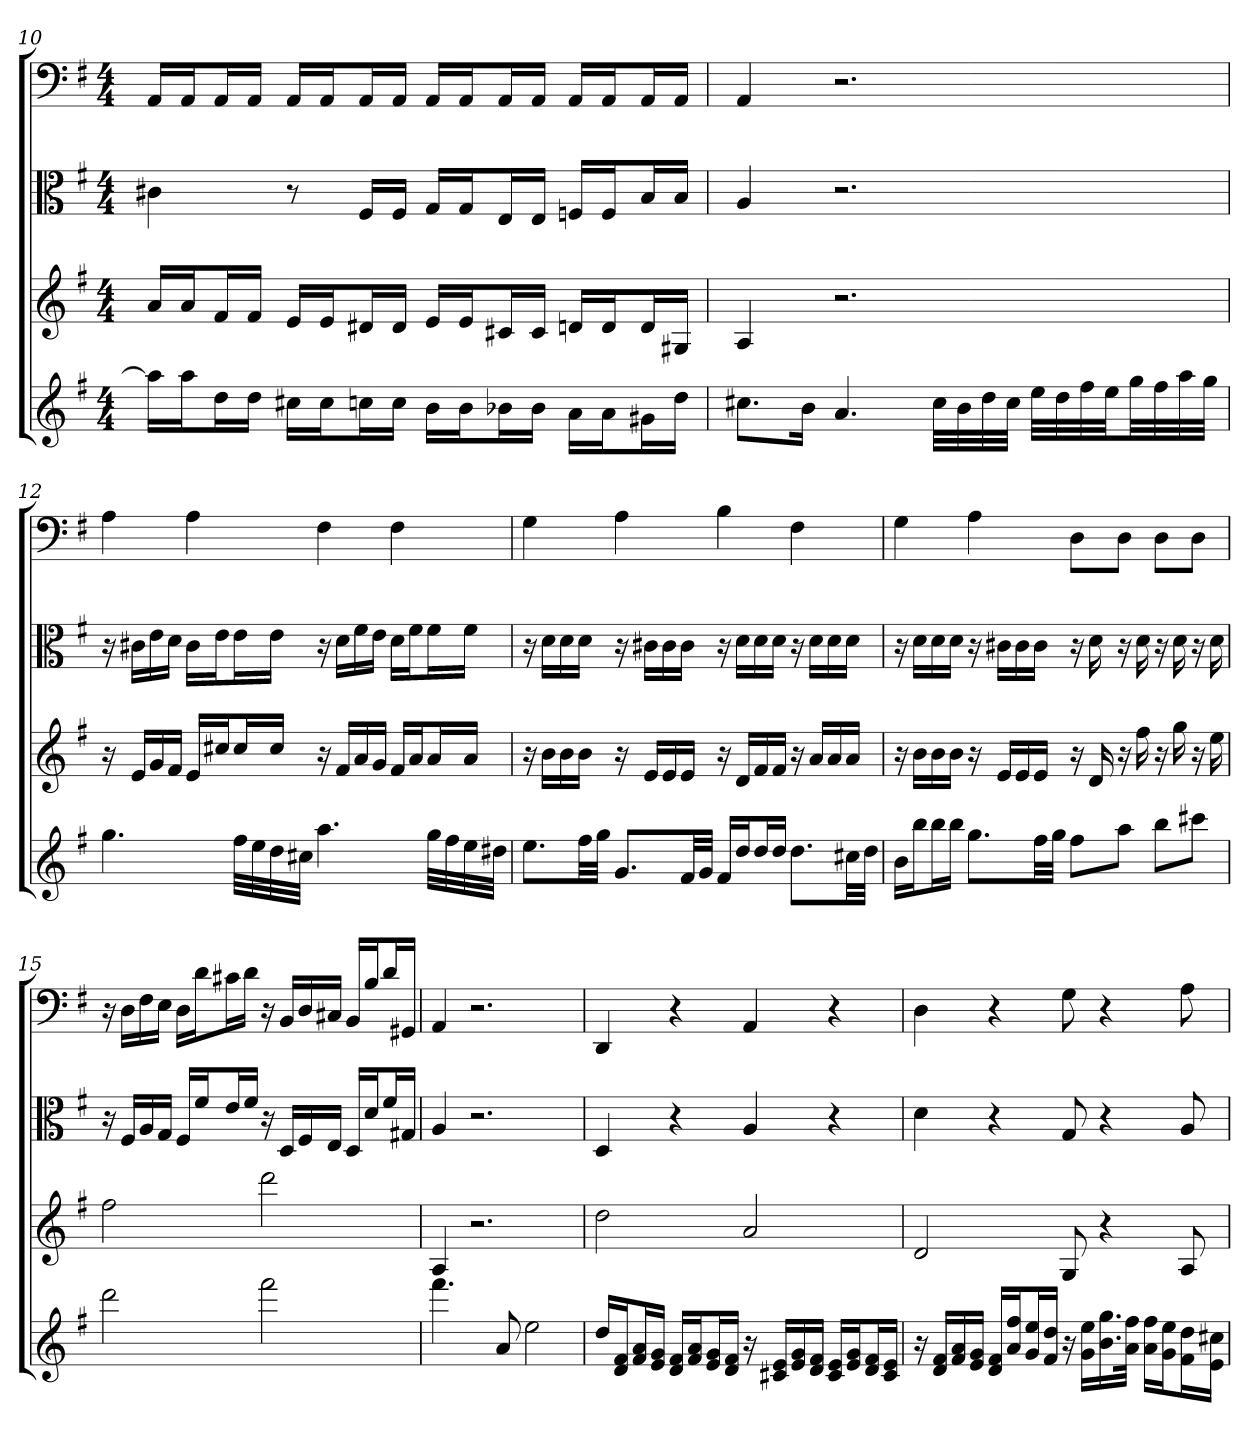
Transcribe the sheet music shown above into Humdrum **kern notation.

**kern	**kern	**kern	**kern
*part4	*part3	*part2	*part1
*staff4	*staff3	*staff2	*staff1
*	*	*clefC3	*clefF4
*k[f#]	*k[f#]	*k[f#]	*k[f#]
*G:	*G:	*G:	*G:
*M4/4	*M4/4	*M4/4	*M4/4
=10	=10	=10	=10
16aaLL]	16aLL	4c#X	16AA/LL
16aaJ	16aJ	.	16AA/J
16ddL	16f#L	.	16AA/L
16ddJJ	16f#JJ	.	16AA/JJ
16cc#XLL	16eLL	8r	16AA/LL
16cc#J	16eJ	.	16AA/J
16ccnL	16d#XL	16F#/LL	16AA/L
16ccJJ	16d#JJ	16F#/JJ	16AA/JJ
16bLL	16eLL	16G/LL	16AA/LL
16bJ	16eJ	16G/J	16AA/J
16b-XL	16c#XL	16E/L	16AA/L
16b-JJ	16c#JJ	16E/JJ	16AA/JJ
16aLL	16dnLL	16Fn/LL	16AA/LL
16aJ	16dJ	16F/J	16AA/J
16g#XL	16dL	16B/L	16AA/L
16ddJJ	16G#XJJ	16B/JJ	16AA/JJ
=11	=11	=11	=11
8.cc#XL	4A	4A	4AA
16bJk	.	.	.
4.a	2.r	2.r	2.r
32cc#LLL	.	.	.
32b	.	.	.
32dd	.	.	.
32cc#JJJ	.	.	.
32eeLLL	.	.	.
32dd	.	.	.
32ff#	.	.	.
32eeJJ	.	.	.
32ggLL	.	.	.
32ff#	.	.	.
32aa	.	.	.
32ggJJJ	.	.	.
=12	=12	=12	=12
4.gg	16r	16r	4A
.	16eLL	16c#X\LL	.
.	16g	16e\	.
.	16f#JJ	16d\JJ	.
.	16eLL	16c#\LL	4A
.	16cc#XJ	16e\J	.
32ff#LLL	16cc#L	16e\L	.
32ee	.	.	.
32dd	16cc#JJ	16e\JJ	.
32cc#XJJJ	.	.	.
4.aa	16r	16r	4F#
.	16f#LL	16d\LL	.
.	16a	16f#\	.
.	16gJJ	16e\JJ	.
.	16f#LL	16d\LL	4F#
.	16aJ	16f#\J	.
32ggLLL	16aL	16f#\L	.
32ff#	.	.	.
32ee	16aJJ	16f#\JJ	.
32dd#XJJJ	.	.	.
=13	=13	=13	=13
8.eeL	16r	16r	4G
.	16bLL	16d\LL	.
.	16b	16d\	.
32ff#LL	16bJJ	16d\JJ	.
32ggJJJ	.	.	.
8.gL	16r	16r	4A
.	16eLL	16c#X\LL	.
.	16e	16c#\	.
32f#LL	16eJJ	16c#\JJ	.
32gJJJ	.	.	.
16f#LL	16r	16r	4B
16ddJ	16dLL	16d\LL	.
16ddL	16f#	16d\	.
16ddJJ	16f#JJ	16d\JJ	.
8.ddL	16r	16r	4F#
.	16aLL	16d\LL	.
.	16a	16d\	.
32cc#XLL	16aJJ	16d\JJ	.
32ddJJJ	.	.	.
=14	=14	=14	=14
16bLL	16r	16r	4G
16bbJ	16bLL	16d\LL	.
16bbL	16b	16d\	.
16bbJJ	16bJJ	16d\JJ	.
8.ggL	16r	16r	4A
.	16eLL	16c#X\LL	.
.	16e	16c#\	.
32ff#LL	16eJJ	16c#\JJ	.
32ggJJJ	.	.	.
8ff#L	16r	16r	8D\L
.	16d	16d	.
8aaJ	16r	16r	8D\J
.	16ff#	16d	.
8bbL	16r	16r	8D\L
.	16gg	16d	.
8ccc#XJ	16r	16r	8D\J
.	16ee	16d	.
=15	=15	=15	=15
2ddd	2ff#	16r	16r
.	.	16F#/LL	16D\LL
.	.	16A/	16F#\
.	.	16G/JJ	16E\JJ
.	.	16F#/LL	16D\LL
.	.	16f#/J	16d\J
.	.	16e/L	16c#X\L
.	.	16f#/JJ	16d\JJ
2fff#	2ddd	16r	16r
.	.	16D/LL	16BB/LL
.	.	16F#/	16D/
.	.	16E/JJ	16C#X/JJ
.	.	16D/LL	16BB/LL
.	.	16d/J	16B/J
.	.	16f#/L	16d/L
.	.	16G#X/JJ	16GG#X/JJ
=16	=16	=16	=16
4.fff#	4A	4A	4AA
.	2.r	2.r	2.r
8a	.	.	.
2ee	.	.	.
=17	=17	=17	=17
16ddLL	2dd	4D	4DD
16d 16f#J	.	.	.
16f# 16aL	.	.	.
16e 16gJJ	.	.	.
16d 16f#LL	.	4r	4r
16f# 16aJ	.	.	.
16e 16gL	.	.	.
16d 16f#JJ	.	.	.
16r	2a	4A	4AA
16c#X 16eLL	.	.	.
16e 16g	.	.	.
16d 16f#JJ	.	.	.
16c# 16eLL	.	4r	4r
16e 16gJ	.	.	.
16d 16f#L	.	.	.
16c# 16eJJ	.	.	.
=18	=18	=18	=18
16r	2d	4d	4D
16d 16f#LL	.	.	.
16f# 16a	.	.	.
16e 16gJJ	.	.	.
16d 16f#LL	.	4r	4r
16a 16ff#J	.	.	.
16g 16eeL	.	.	.
16f# 16ddJJ	.	.	.
16r	8G	8G	8G
16g 16eeLL	.	.	.
16.b 16.gg	4r	4r	4r
32a 32ff#JJk	.	.	.
16a 16ff#LL	.	.	.
16g 16eeJ	.	.	.
16f# 16ddL	8A	8A	8A
16e 16cc#XJJ	.	.	.
=	=	=	=
*-	*-	*-	*-
